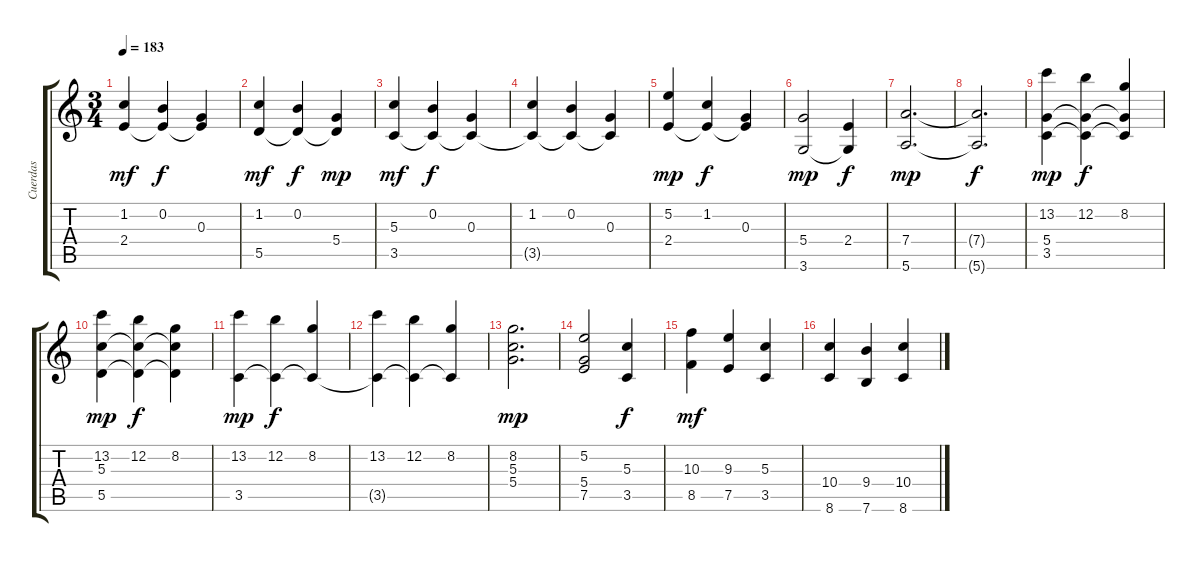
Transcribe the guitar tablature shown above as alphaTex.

\track ("Cuerdas" "Cuerdas") {instrument stringensemble2}
\staff {score tabs}
\tuning (E5 B4 G4 D4 A3 E3) {hide}
\ts (3 4)
\tempo 183
\clef g2
\ks c
(1.2 2.4).4{dy mf} (0.2 2.4{t}).4{dy f} (0.3 2.4{t}).4 |
(1.2 5.5).4{dy mf} (0.2 5.5{t}).4{dy f} (5.4 5.5{t}).4{dy mp} |
(5.3 3.5).4{dy mf} (0.2 3.5{t}).4{dy f} (0.3 3.5{t}).4 |
(1.2 3.5{t}).4 (0.2 3.5{t}).4 (0.3 3.5{t}).4 |
(5.2 2.4).4{dy mp} (1.2 2.4{t}).4{dy f} (0.3 2.4{t}).4 |
(5.4 3.6).2{dy mp} (2.4 3.6{t}).4{dy f} |
(7.4 5.6).2{d dy mp} |
(7.4{t} 5.6{t}).2{d dy f} |
(13.2 5.4 3.5).4{dy mp} (12.2 5.4{t} 3.5{t}).4{dy f} (8.2 5.4{t} 3.5{t}).4 |
(13.2 5.3 5.5).4{dy mp} (12.2 5.3{t} 5.5{t}).4{dy f} (8.2 5.3{t} 5.5{t}).4 |
(13.2 3.5).4{dy mp} (12.2 3.5{t}).4{dy f} (8.2 3.5{t}).4 |
(13.2 3.5{t}).4 (12.2 3.5{t}).4 (8.2 3.5{t}).4 |
(8.2 5.3 5.4).2{d dy mp} |
(5.2 5.4 7.5).2{instrument stringensemble2} (5.3 3.5).4{dy f} |
(10.3 8.5).4{dy mf instrument stringensemble1} (9.3 7.5).4 (5.3 3.5).4 |
(10.4 8.6).4 (9.4 7.6).4 (10.4 8.6).4
